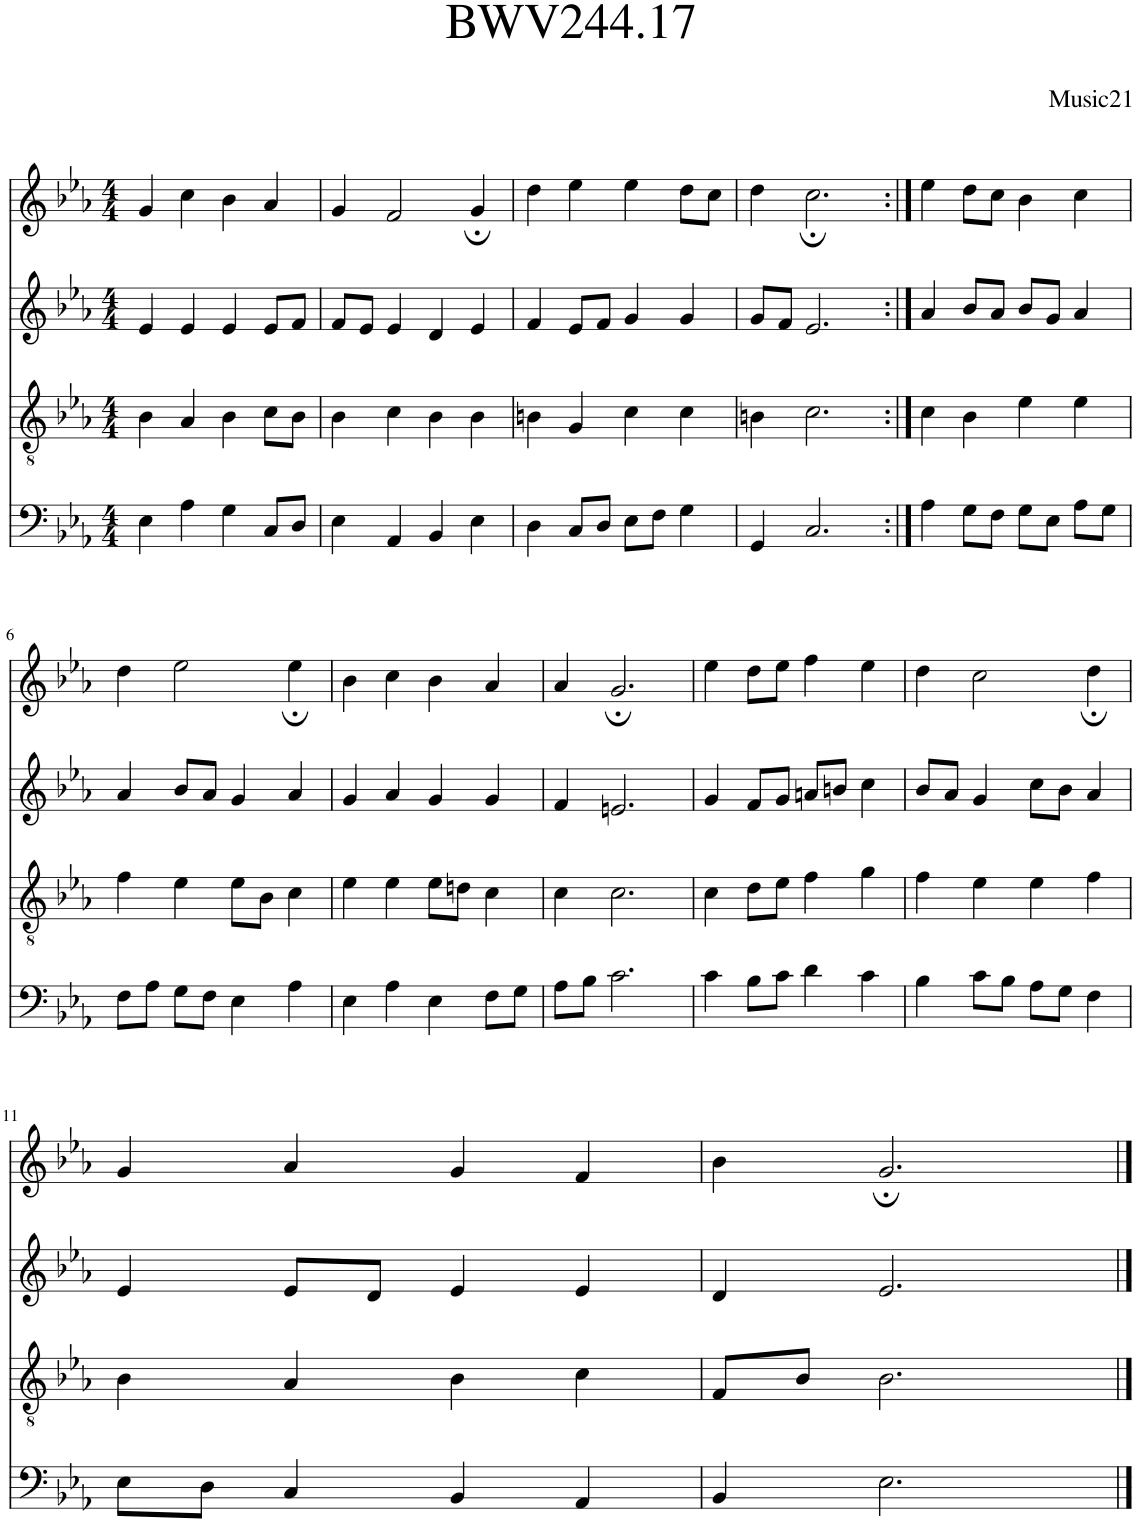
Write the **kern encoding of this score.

**kern	**kern	**kern	**kern
*part4	*part3	*part2	*part1
*staff4	*staff3	*staff2	*staff1
*I"Piano	*I"Piano	*I"Piano	*I"Piano
*I'Pno	*I'Pno	*I'Pno	*I'Pno
*clefF4	*clefGv2	*clefG2	*clefG2
*k[b-e-a-]	*k[b-e-a-]	*k[b-e-a-]	*k[b-e-a-]
*M4/4	*M4/4	*M4/4	*M4/4
=1	=1	=1	=1
4E-\	4B-\	4e-/	4g/
4A-\	4A-/	4e-/	4cc\
4G\	4B-\	4e-/	4b-\
8C/L	8c\L	8e-/L	4a-/
8D/J	8B-\J	8f/J	.
=2	=2	=2	=2
4E-\	4B-\	8f/L	4g/
.	.	8e-/J	.
4AA-/	4c\	4e-/	2f/
4BB-/	4B-\	4d/	.
4E-\	4B-\	4e-/	4g;/
=3	=3	=3	=3
4D\	4Bn\	4f/	4dd\
8C/L	4G/	8e-/L	4ee-\
8D/J	.	8f/J	.
8E-\L	4c\	4g/	4ee-\
8F\J	.	.	.
4G\	4c\	4g/	8dd\L
.	.	.	8cc\J
=4	=4	=4	=4
4GG/	4Bn\	8g/L	4dd\
.	.	8f/J	.
2.C/	2.c\	2.e-/	2.cc;\
=5:|!	=5:|!	=5:|!	=5:|!
4A-\	4c\	4a-/	4ee-\
8G\L	4B-\	8b-/L	8dd\L
8F\J	.	8a-/J	8cc\J
8G\L	4e-\	8b-/L	4b-\
8E-\J	.	8g/J	.
8A-\L	4e-\	4a-/	4cc\
8G\J	.	.	.
!!LO:LB:g=z
=6	=6	=6	=6
8F\L	4f\	4a-/	4dd\
8A-\J	.	.	.
8G\L	4e-\	8b-/L	2ee-\
8F\J	.	8a-/J	.
4E-\	8e-\L	4g/	.
.	8B-\J	.	.
4A-\	4c\	4a-/	4ee-;\
=7	=7	=7	=7
4E-\	4e-\	4g/	4b-\
4A-\	4e-\	4a-/	4cc\
4E-\	8e-\L	4g/	4b-\
.	8dn\J	.	.
8F\L	4c\	4g/	4a-/
8G\J	.	.	.
=8	=8	=8	=8
8A-\L	4c\	4f/	4a-/
8B-\J	.	.	.
2.c\	2.c\	2.en/	2.g;/
=9	=9	=9	=9
4c\	4c\	4g/	4ee-\
8B-\L	8d\L	8f/L	8dd\L
8c\J	8e-\J	8g/J	8ee-\J
4d\	4f\	8an/L	4ff\
.	.	8bn/J	.
4c\	4g\	4cc\	4ee-\
=10	=10	=10	=10
4B-\	4f\	8b-/L	4dd\
.	.	8a-/J	.
8c\L	4e-\	4g/	2cc\
8B-\J	.	.	.
8A-\L	4e-\	8cc\L	.
8G\J	.	8b-\J	.
4F\	4f\	4a-/	4dd;\
!!LO:LB:g=z
=11	=11	=11	=11
8E-\L	4B-\	4e-/	4g/
8D\J	.	.	.
4C/	4A-/	8e-/L	4a-/
.	.	8d/J	.
4BB-/	4B-\	4e-/	4g/
4AA-/	4c\	4e-/	4f/
=12	=12	=12	=12
4BB-/	8F/L	4d/	4b-\
.	8B-/J	.	.
2.E-\	2.B-\	2.e-/	2.g;/
==	==	==	==
*-	*-	*-	*-
